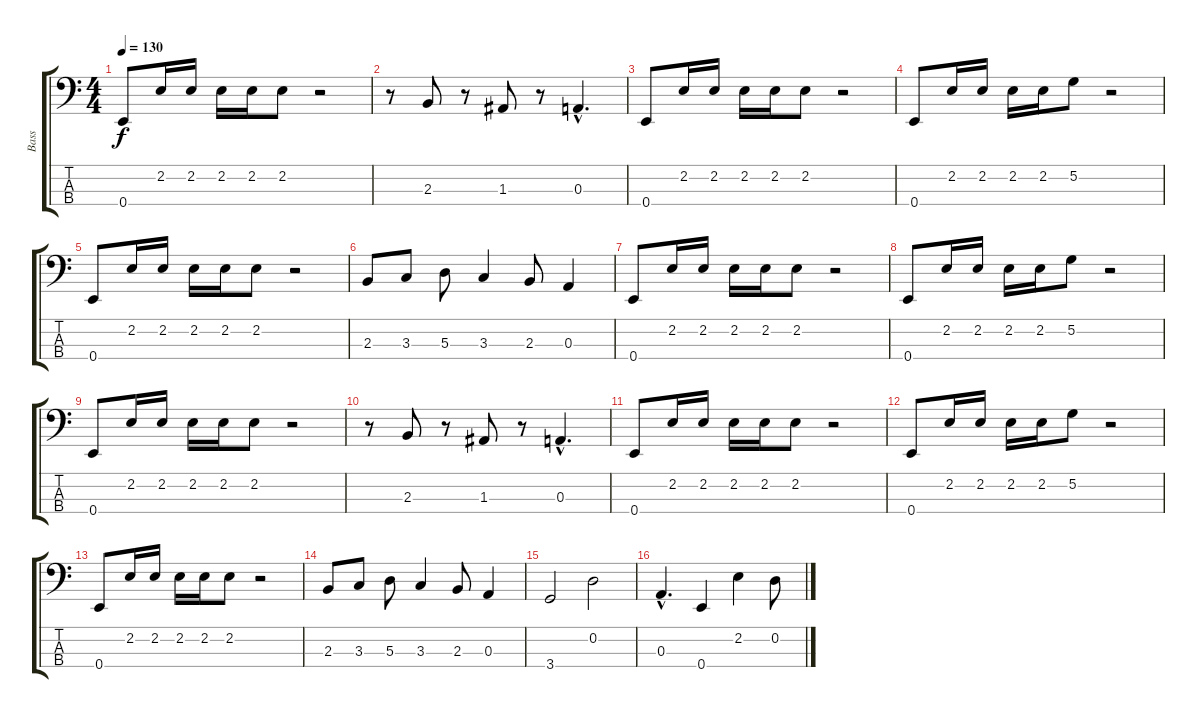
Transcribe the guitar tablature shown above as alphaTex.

\track ("Bass" "Bass") {instrument electricbassfinger}
\staff {score tabs}
\tuning (G2 D2 A1 E1) {hide}
\ts (4 4)
\tempo 130
\clef f4
\ks c
0.4.8{dy f} 2.2.16 2.2.16 2.2.16 2.2.16 2.2.8 r.2 |
r.8 2.3.8 r.8 1.3.8 r.8 0.3{hac}.4{d} |
0.4.8 2.2.16 2.2.16 2.2.16 2.2.16 2.2.8 r.2 |
0.4.8 2.2.16 2.2.16 2.2.16 2.2.16 5.2.8 r.2 |
0.4.8 2.2.16 2.2.16 2.2.16 2.2.16 2.2.8 r.2 |
2.3.8 3.3.8 5.3.8 3.3.4 2.3.8 0.3.4 |
0.4.8 2.2.16 2.2.16 2.2.16 2.2.16 2.2.8 r.2 |
0.4.8 2.2.16 2.2.16 2.2.16 2.2.16 5.2.8 r.2 |
0.4.8 2.2.16 2.2.16 2.2.16 2.2.16 2.2.8 r.2 |
r.8 2.3.8 r.8 1.3.8 r.8 0.3{hac}.4{d} |
0.4.8 2.2.16 2.2.16 2.2.16 2.2.16 2.2.8 r.2 |
0.4.8 2.2.16 2.2.16 2.2.16 2.2.16 5.2.8 r.2 |
0.4.8 2.2.16 2.2.16 2.2.16 2.2.16 2.2.8 r.2 |
2.3.8 3.3.8 5.3.8 3.3.4 2.3.8 0.3.4 |
3.4.2 0.2.2 |
0.3{hac}.4{d} 0.4.4 2.2.4 0.2.8
